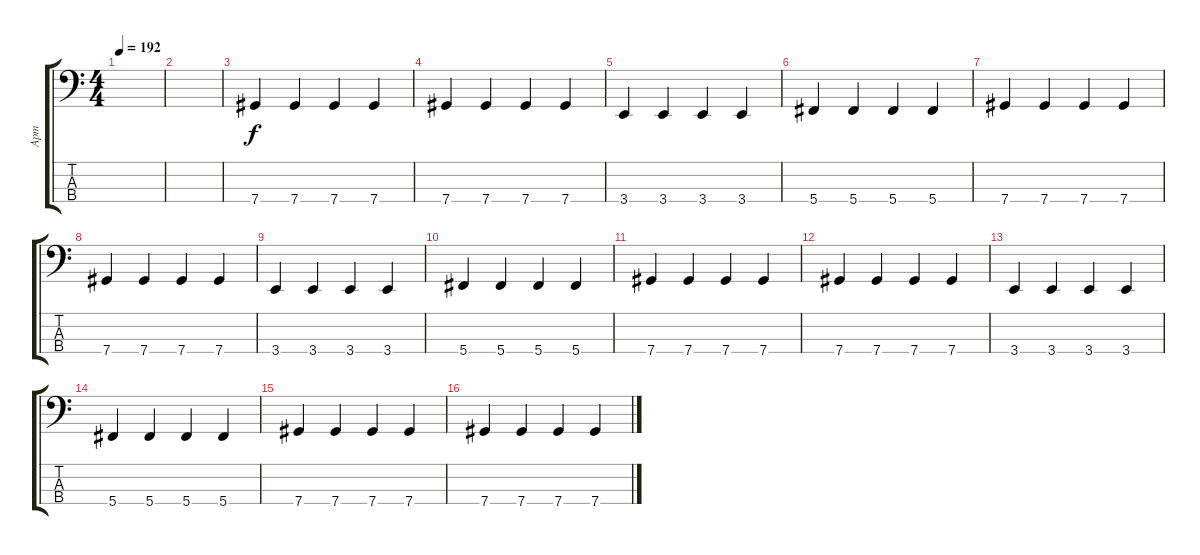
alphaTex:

\track ("Aрт" "Aрт") {instrument electricbasspick}
\staff {score tabs}
\tuning (Gb2 Db2 Ab1 Db1) {hide}
\ts (4 4)
\tempo 192
\clef f4
\ks c
|
|
7.4.4{instrument lead8bassandlead} 7.4.4 7.4.4 7.4.4 |
7.4.4 7.4.4 7.4.4 7.4.4 |
3.4.4 3.4.4 3.4.4 3.4.4 |
5.4.4 5.4.4 5.4.4 5.4.4 |
7.4.4{instrument lead8bassandlead} 7.4.4 7.4.4 7.4.4 |
7.4.4 7.4.4 7.4.4 7.4.4 |
3.4.4 3.4.4 3.4.4 3.4.4 |
5.4.4 5.4.4 5.4.4 5.4.4 |
7.4.4{instrument lead8bassandlead} 7.4.4 7.4.4 7.4.4 |
7.4.4 7.4.4 7.4.4 7.4.4 |
3.4.4 3.4.4 3.4.4 3.4.4 |
5.4.4 5.4.4 5.4.4 5.4.4 |
7.4.4{instrument lead8bassandlead} 7.4.4 7.4.4 7.4.4 |
7.4.4 7.4.4 7.4.4 7.4.4
